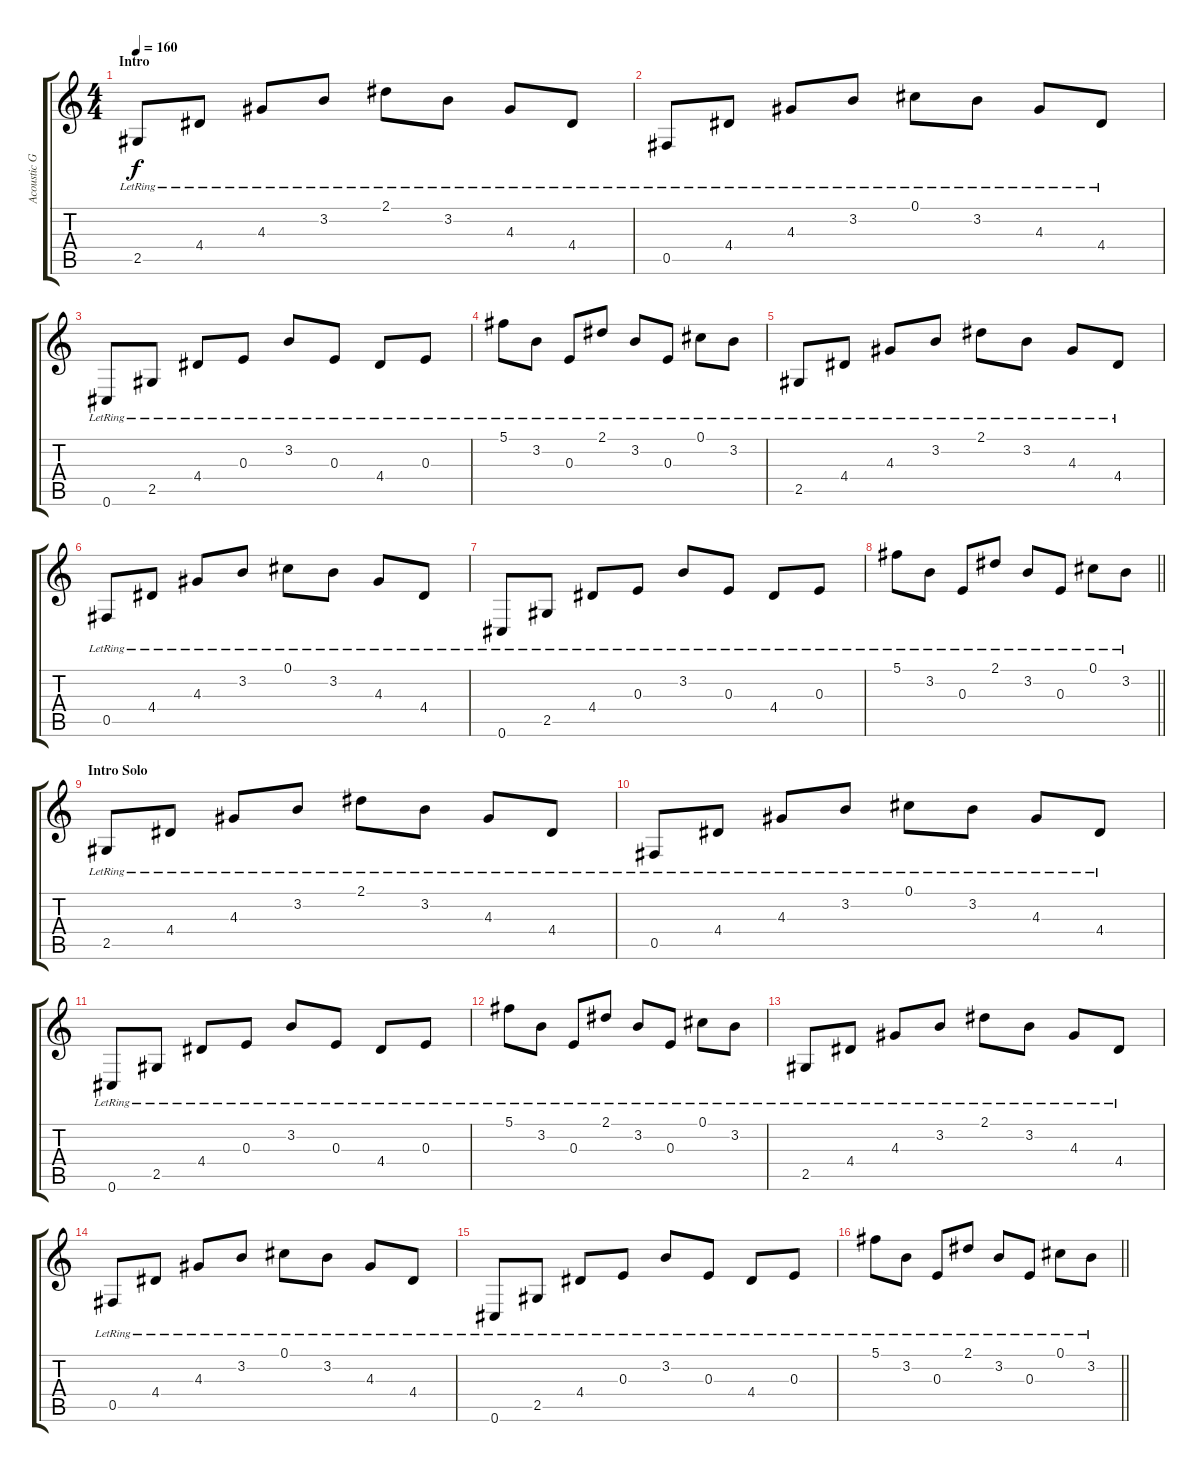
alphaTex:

\track ("Acoustic Gtr" "Acoustic G") {instrument acousticguitarsteel}
\staff {score tabs}
\tuning (Db4 Ab3 E3 B2 Gb2 Db2) {hide}
\ts (4 4)
\section ("" "Intro")
\tempo 160
\clef g2
\ks c
2.5{lr}.8{dy f instrument acousticguitarsteel} 4.4{lr}.8 4.3{lr}.8 3.2{lr}.8 2.1{lr}.8 3.2{lr}.8 4.3{lr}.8 4.4{lr}.8 |
0.5{lr}.8 4.4{lr}.8 4.3{lr}.8 3.2{lr}.8 0.1{lr}.8 3.2{lr}.8 4.3{lr}.8 4.4{lr}.8 |
0.6{lr}.8 2.5{lr}.8 4.4{lr}.8 0.3{lr}.8 3.2{lr}.8 0.3{lr}.8 4.4{lr}.8 0.3{lr}.8 |
5.1{lr}.8 3.2{lr}.8 0.3{lr}.8 2.1{lr}.8 3.2{lr}.8 0.3{lr}.8 0.1{lr}.8 3.2{lr}.8 |
2.5{lr}.8 4.4{lr}.8 4.3{lr}.8 3.2{lr}.8 2.1{lr}.8 3.2{lr}.8 4.3{lr}.8 4.4{lr}.8 |
0.5{lr}.8 4.4{lr}.8 4.3{lr}.8 3.2{lr}.8 0.1{lr}.8 3.2{lr}.8 4.3{lr}.8 4.4{lr}.8 |
0.6{lr}.8 2.5{lr}.8 4.4{lr}.8 0.3{lr}.8 3.2{lr}.8 0.3{lr}.8 4.4{lr}.8 0.3{lr}.8 |
\barLineRight lightlight
5.1{lr}.8 3.2{lr}.8 0.3{lr}.8 2.1{lr}.8 3.2{lr}.8 0.3{lr}.8 0.1{lr}.8 3.2{lr}.8 |
\section ("" "Intro Solo")
2.5{lr}.8 4.4{lr}.8 4.3{lr}.8 3.2{lr}.8 2.1{lr}.8 3.2{lr}.8 4.3{lr}.8 4.4{lr}.8 |
0.5{lr}.8 4.4{lr}.8 4.3{lr}.8 3.2{lr}.8 0.1{lr}.8 3.2{lr}.8 4.3{lr}.8 4.4{lr}.8 |
0.6{lr}.8 2.5{lr}.8 4.4{lr}.8 0.3{lr}.8 3.2{lr}.8 0.3{lr}.8 4.4{lr}.8 0.3{lr}.8 |
5.1{lr}.8 3.2{lr}.8 0.3{lr}.8 2.1{lr}.8 3.2{lr}.8 0.3{lr}.8 0.1{lr}.8 3.2{lr}.8 |
2.5{lr}.8 4.4{lr}.8 4.3{lr}.8 3.2{lr}.8 2.1{lr}.8 3.2{lr}.8 4.3{lr}.8 4.4{lr}.8 |
0.5{lr}.8 4.4{lr}.8 4.3{lr}.8 3.2{lr}.8 0.1{lr}.8 3.2{lr}.8 4.3{lr}.8 4.4{lr}.8 |
0.6{lr}.8 2.5{lr}.8 4.4{lr}.8 0.3{lr}.8 3.2{lr}.8 0.3{lr}.8 4.4{lr}.8 0.3{lr}.8 |
\barLineRight lightlight
5.1{lr}.8 3.2{lr}.8 0.3{lr}.8 2.1{lr}.8 3.2{lr}.8 0.3{lr}.8 0.1{lr}.8 3.2{lr}.8
